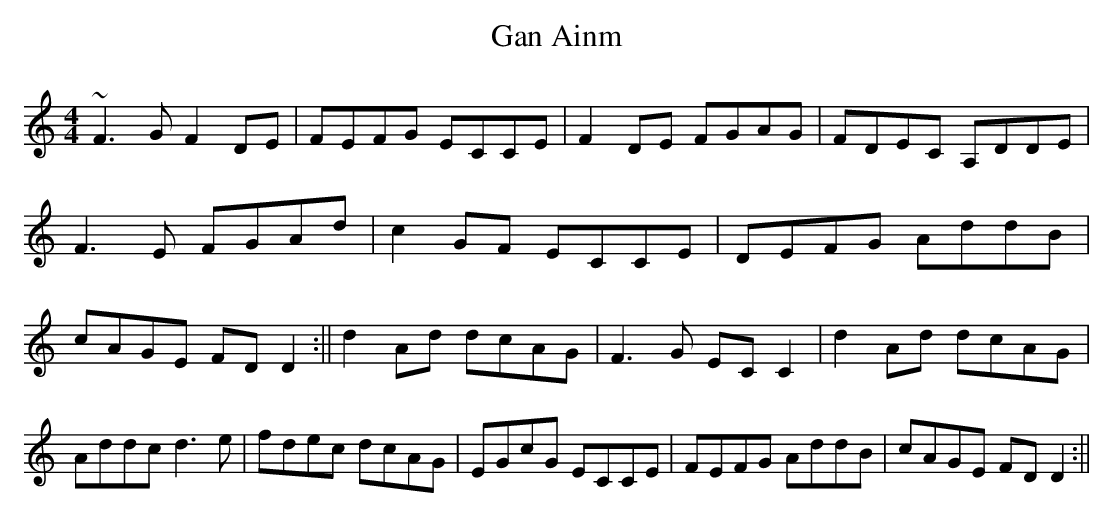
X:1
T:Gan Ainm
M:4/4
L:1/8
K:C
~F3G F2DE|FEFG ECCE|F2DE FGAG|FDEC A,DDE|\
F3E FGAd|c2GF ECCE|DEFG AddB|cAGE FDD2:||\
d2Ad dcAG|F3G ECC2|d2Ad dcAG|Addc d3e|\
fdec dcAG|EGcG ECCE|FEFG AddB|cAGE FDD2:||
